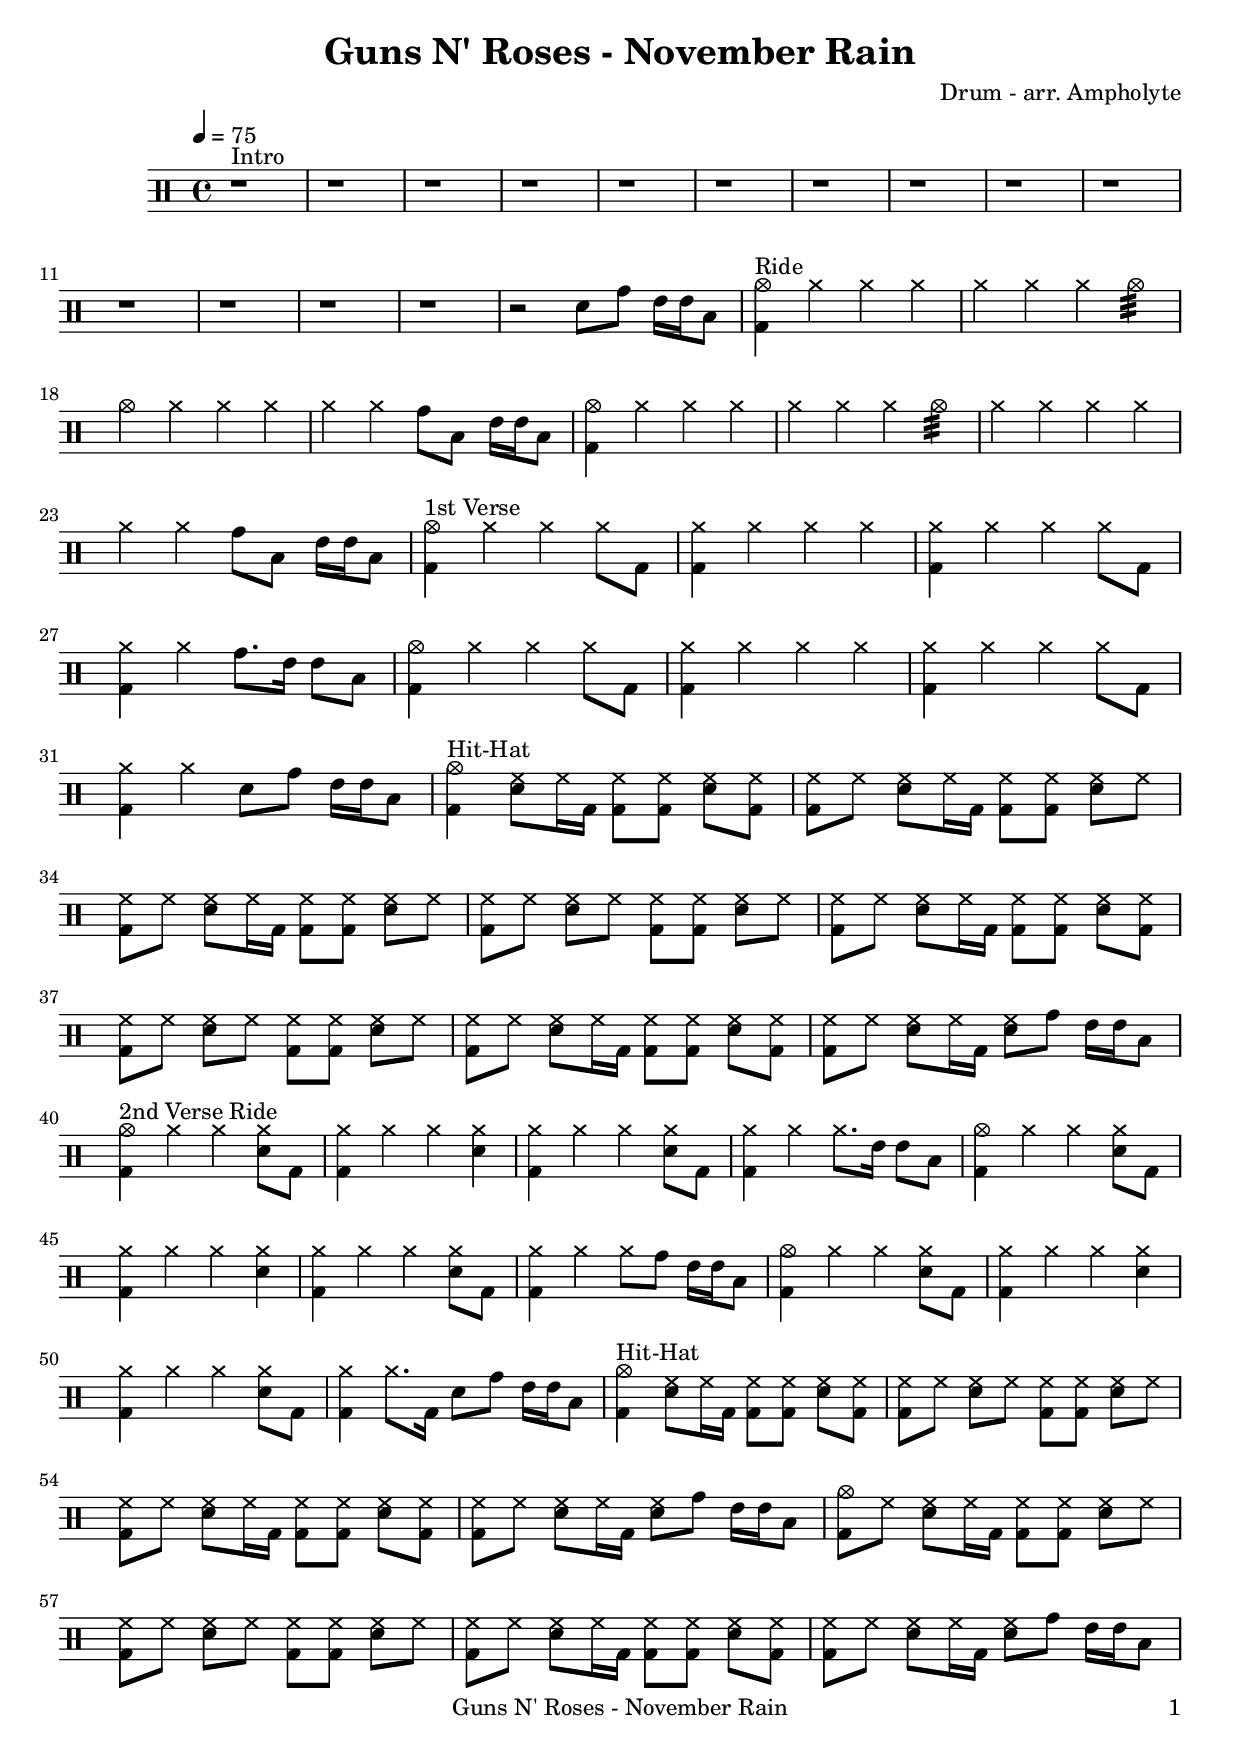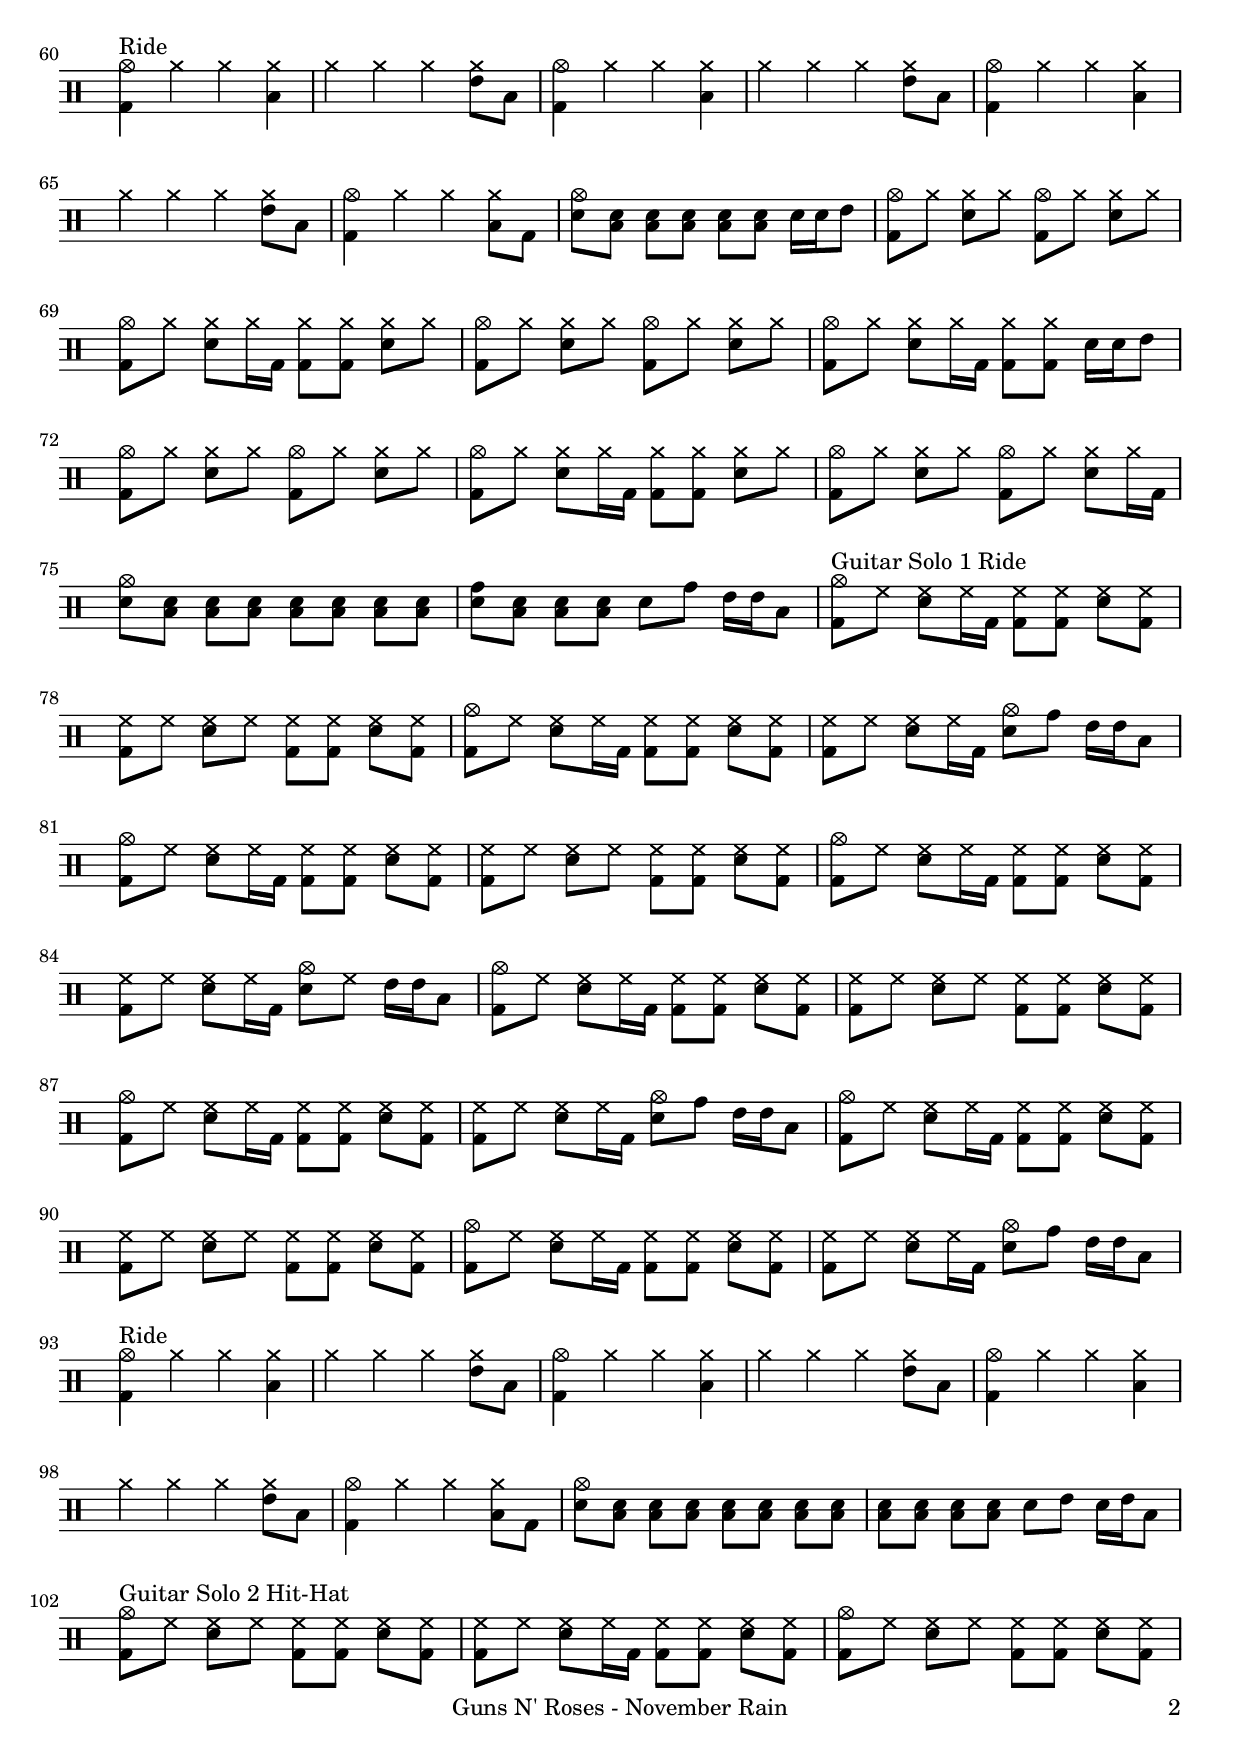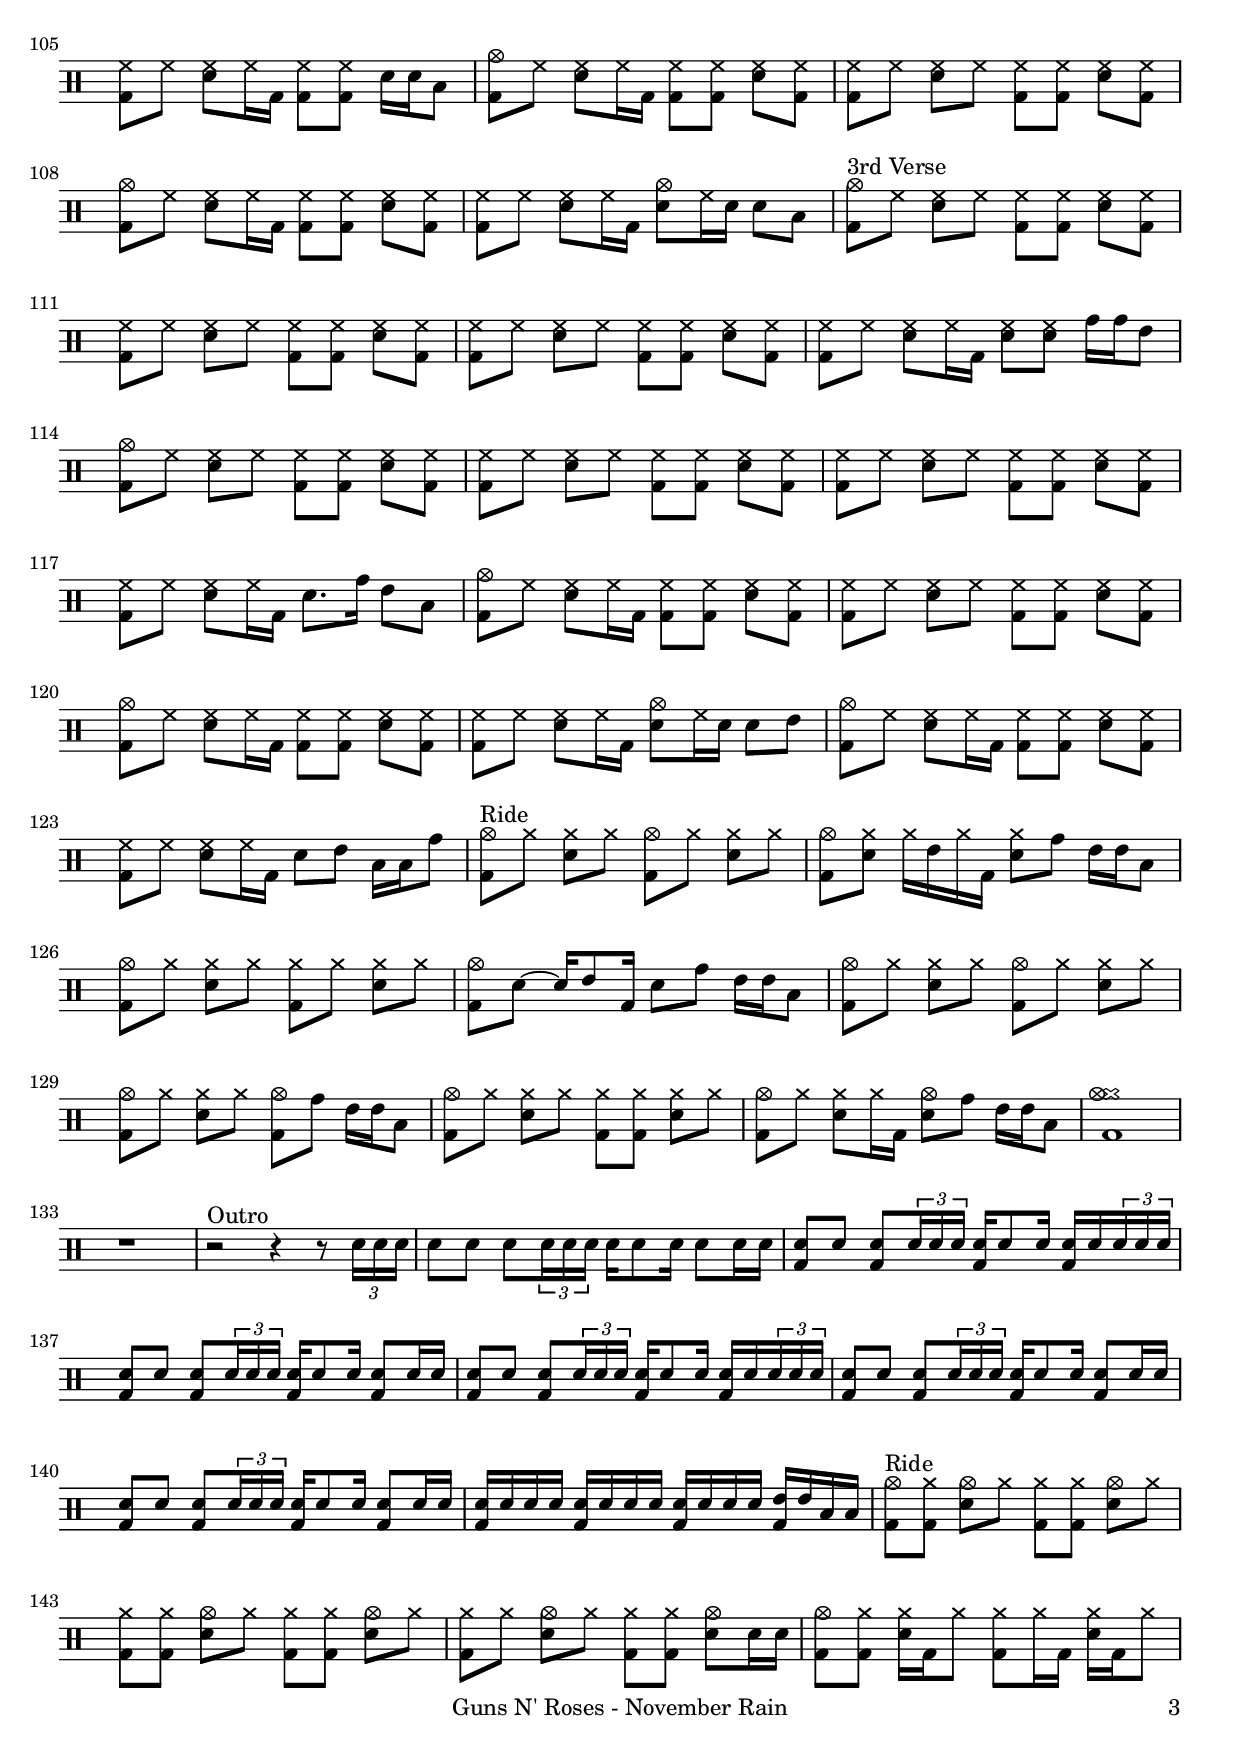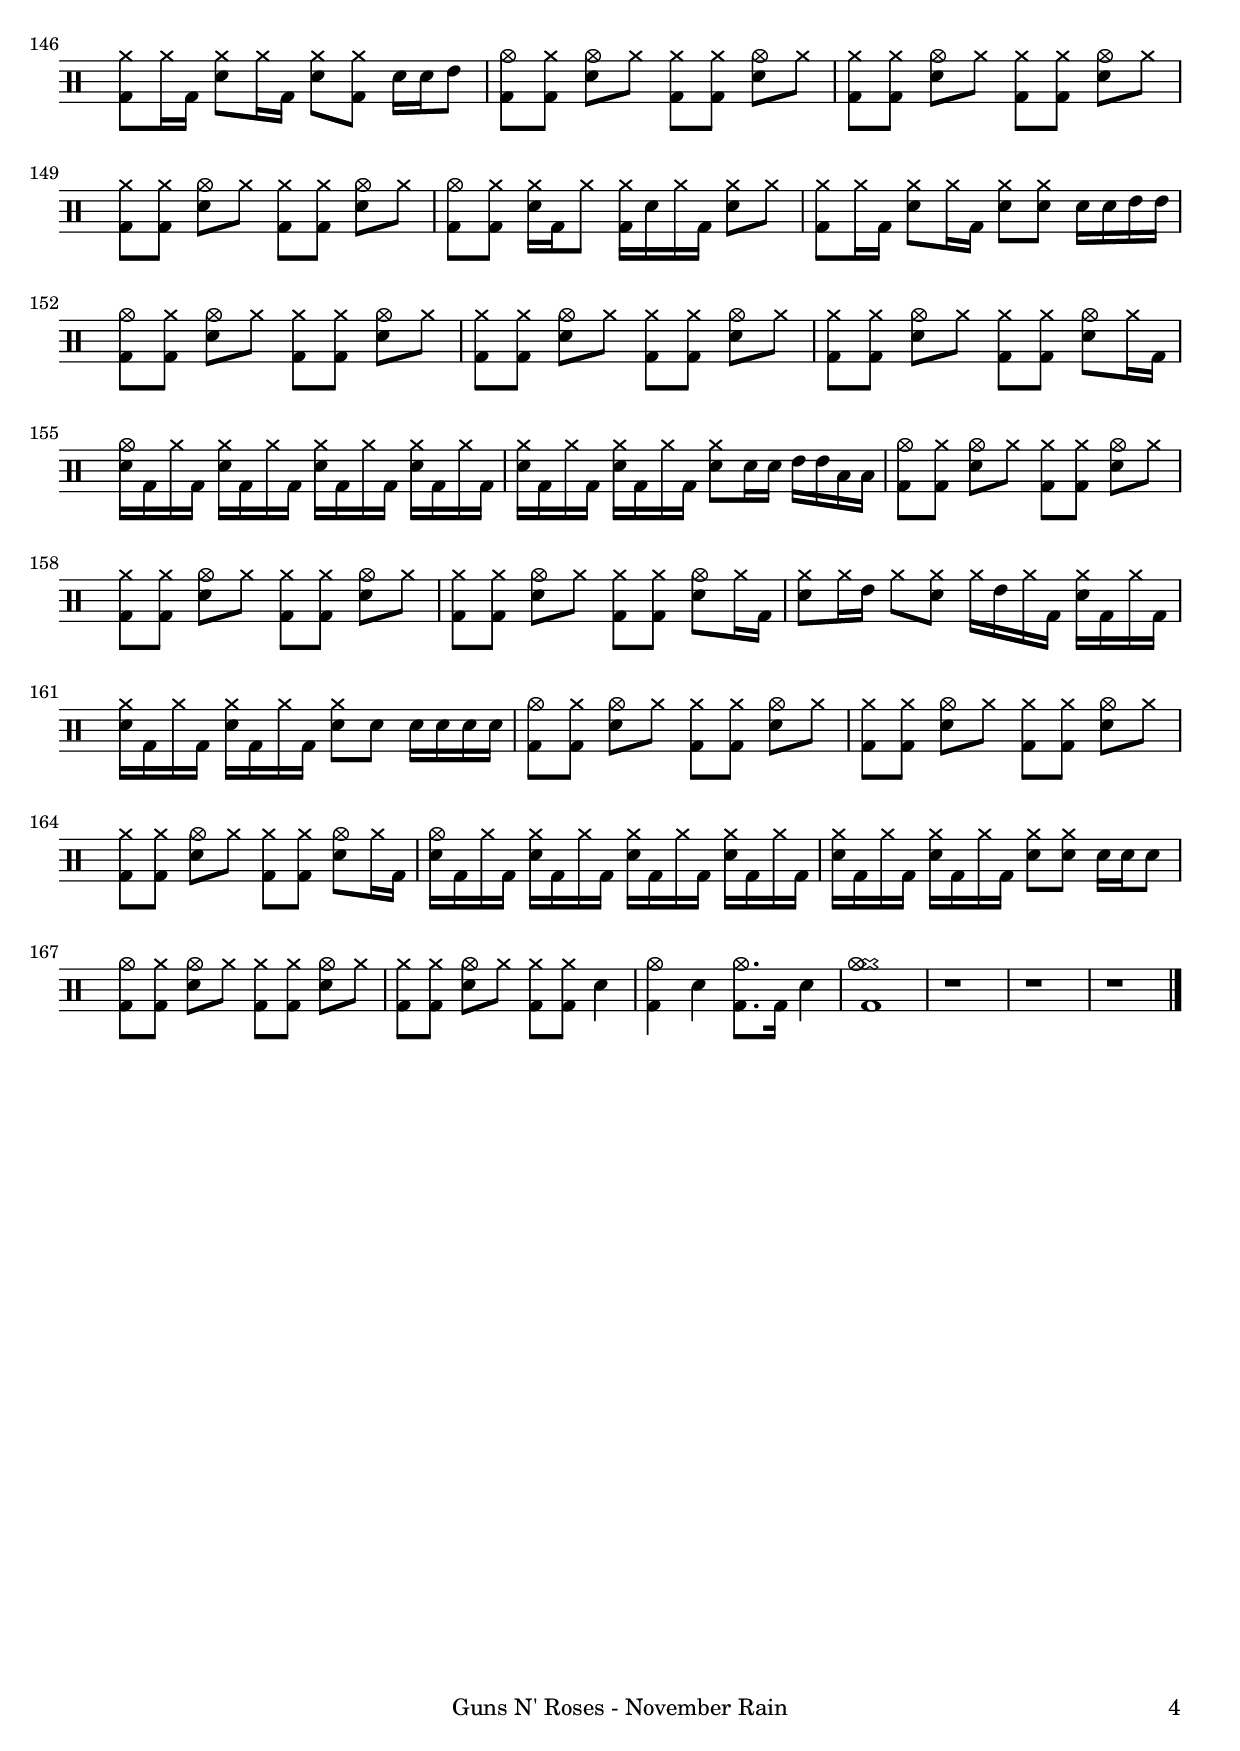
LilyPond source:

\version "2.18.2"

% Regle pour les pages
% #(set-global-staff-size 19.5) % taille des notes
% #(set-default-paper-size "a4")
% #(ly:set-option 'point-and-click #f) 

%{
  frappe baguette : ss
  grosse caisse : bd
  caisse claire : sn
  tom aigu : tomh
  tom medium : tommh
  tom basse : toml
  charleston : hh
  charleston ouvert : hho
  charleston mi-ouvert : hhho
  charleston ferme : hh
  pedale charleston : hhp
  crach :  cymc
  ride : cymr
  bell : cyms
  %}

  titlestr = "Guns N' Roses - November Rain"
  composerstr = "Drum - arr. Ampholyte"
  

  \header {
    title = \titlestr
    composer = \composerstr 

  }

  \paper {
    print-page-number = ##t
    print-first-page-number = ##t
    oddHeaderMarkup = \markup \null
    evenHeaderMarkup = \markup \null
    oddFooterMarkup = \markup {
      \fill-line {
        \on-the-fly \print-page-number-check-first
        \fromproperty #'header: \titlestr
        \fromproperty #'page:page-number-string
      }
    }
    evenFooterMarkup = \oddFooterMarkup
  }

  \score {

  \new DrumStaff 
  << 
    \new DrumVoice = "1" { s1 *1 } % voix du haut (une mesure)
    \drummode 
    { 
      % Les deux lignes precedentes permettent de
      % grouper les croches par deux au lieu de
      % quatre dans la configuration par defaut.
      % Permet de séparer les croches par groupe de 2 
      \set DrumVoice.beamExceptions = #'()
      \set DrumVoice.baseMoment = #(ly:make-moment 1/4)
      \set DrumVoice.beatStructure = #'(1 1 1 1)

      << 
        \tempo 4 = 75
        {
          r1^"Intro" r1 r1 r1 r1 r1 r1 r1

          % Mesure 9
          r1 r1 r1 r1 r1 r1
          r2 sn8 tomh8 tommh16 tommh toml8
          <cymc bd>4^"Ride" cymr cymr cymr
          cymr cymr cymr cymc4:32 

          % Mesure 18
          cymc4 cymr cymr cymr
          cymr4 cymr tomh8 toml tommh16 tommh toml8
          <cymc bd>4 cymr cymr cymr 
          cymr4 cymr cymr cymc4:32
          cymr4 cymr cymr cymr 
          cymr4 cymr tomh8 toml tommh16 tommh toml8

          % Mesure 24
          <cymc bd>4^"1st Verse" cymr cymr cymr8 bd
          <cymr bd>4 cymr cymr cymr 
          <cymr bd>4 cymr cymr cymr8 bd
          <cymr bd>4 cymr tomh8. tommh16 tommh8 toml
          <cymc bd>4 cymr cymr cymr8 bd
          <cymr bd>4 cymr cymr cymr
          <cymr bd>4 cymr cymr cymr8 bd
          <cymr bd>4 cymr sn8 tomh tommh16 tommh toml8

          % Mesure 32
          <cymc bd>4^"Hit-Hat" <hh sn>8 hh16 bd <hh bd>8 <hh bd> <hh sn> <hh bd>
          <hh bd>8 hh <hh sn> hh16 bd <hh bd>8 <hh bd> <hh sn> hh
          <hh bd>8 hh <hh sn> hh16 bd <hh bd>8 <hh bd> <hh sn> hh
          <hh bd>8 hh <hh sn> hh <hh bd> <hh bd> <hh sn> hh
          <hh bd>8 hh <hh sn> hh16 bd <hh bd>8 <hh bd> <hh sn> <hh bd>
          <hh bd>8 hh <hh sn> hh <hh bd> <hh bd> <hh sn> hh
          <hh bd>8 hh <hh sn> hh16 bd <hh bd>8 <hh bd> <hh sn> <hh bd>
          <hh bd>8 hh <hh sn> hh16 bd <hh sn>8 tomh tommh16 tommh toml8

          % Mesure 40
          <cymc bd>4^"2nd Verse Ride" cymr cymr <cymr sn>8 bd
          <cymr bd>4 cymr cymr <cymr sn>
          <cymr bd>4 cymr cymr <cymr sn>8 bd
          <cymr bd>4 cymr cymr8. tommh16 tommh8 toml
          <cymc bd>4 cymr cymr <cymr sn>8 bd
          <cymr bd>4 cymr cymr <cymr sn>
          <cymr bd>4 cymr cymr <cymr sn>8 bd
          <cymr bd>4 cymr cymr8 tomh tommh16 tommh toml8

          % Mesure 48
          <cymc bd>4 cymr cymr <cymr sn>8 bd
          <cymr bd>4 cymr cymr <cymr sn>
          <cymr bd>4 cymr cymr <cymr sn>8 bd
          <cymr bd>4 cymr8. bd16 sn8 tomh tommh16 tommh toml8
          <cymc bd>4^"Hit-Hat" <hh sn>8 hh16 bd <hh bd>8 <hh bd> <hh sn> <hh bd>
          <hh bd>8 hh <hh sn> hh <hh bd> <hh bd> <hh sn> hh
          <hh bd>8 hh <hh sn>8 hh16 bd <hh bd>8 <hh bd> <hh sn> <hh bd>
          <hh bd>8 hh <hh sn> hh16 bd <hh sn>8 tomh tommh16 tommh toml8

          % Mesure 56
          <cymc bd>8 hh <hh sn> hh16 bd <hh bd>8 <hh bd> <hh sn> hh
          <hh bd>8 hh <hh sn> hh <hh bd> <hh bd> <hh sn> hh
          <hh bd>8 hh <hh sn> hh16 bd <hh bd>8 <hh bd> <hh sn> <hh bd>
          <hh bd>8 hh <hh sn> hh16 bd <hh sn>8 tomh tommh16 tommh toml8
          <cymc bd>4^"Ride" cymr cymr <cymr toml>
          cymr4 cymr cymr <cymr tommh>8 toml
          <cymc bd>4 cymr cymr <cymr toml>
          cymr4 cymr cymr <cymr tommh>8 toml

          % Mesure 64
          <cymc bd>4 cymr cymr <cymr toml>
          cymr4 cymr cymr <cymr tommh>8 toml
          <cymc bd>4 cymr cymr <cymr toml>8 bd
          <cymc sn>8 <toml sn> <toml sn> <toml sn> <toml sn> <toml sn> sn16 sn tommh8
          <cymc bd>8 cymr <cymr sn> cymr <cymc bd> cymr <cymr sn> cymr 
          <cymc bd>8 cymr <cymr sn> cymr16 bd <cymr bd>8 <cymr bd> <cymr sn> cymr
          <cymc bd>8 cymr <cymr sn> cymr <cymc bd> cymr <cymr sn> cymr
          <cymc bd>8 cymr <cymr sn> cymr16 bd <cymr bd>8 <cymr bd> sn16 sn tommh8

          % Mesure 72
          <cymc bd>8 cymr <cymr sn> cymr <cymc bd> cymr <cymr sn> cymr
          <cymc bd>8 cymr <cymr sn> cymr16 bd <cymr bd>8 <cymr bd> <cymr sn> cymr
          <cymc bd>8 cymr <cymr sn> cymr <cymc bd> cymr <cymr sn> cymr16 bd
          <cymc sn>8 <toml sn> <toml sn> <toml sn> <toml sn> <toml sn> <toml sn> <toml sn>
          <tomh sn>8 <toml sn> <toml sn> <toml sn> sn tomh tommh16 tommh toml8
          <cymc bd>8^"Guitar Solo 1 Ride" hh <hh sn> hh16 bd <hh bd>8 <hh bd> <hh sn> <hh bd>
          <hh bd>8 hh <hh sn> hh <hh bd> <hh bd> <hh sn> <hh bd>
          <cymc bd>8 hh <hh sn> hh16 bd <hh bd>8 <hh bd> <hh sn> <hh bd>

          % Mesure 80
          <hh bd>8 hh <hh sn> hh16 bd <cymc sn>8 tomh tommh16 tommh toml8
          <cymc bd>8 hh <hh sn> hh16 bd <hh bd>8 <hh bd> <hh sn> <hh bd>
          <hh bd>8 hh <hh sn> hh <hh bd> <hh bd> <hh sn> <hh bd>
          <cymc bd>8 hh <hh sn> hh16 bd <hh bd>8 <hh bd> <hh sn> <hh bd> 
          <hh bd>8 hh <hh sn> hh16 bd <cymc sn>8 hh tommh16 tommh toml8
          <cymc bd>8 hh <hh sn> hh16 bd <hh bd>8 <hh bd> <hh sn> <hh bd>
          <hh bd>8 hh <hh sn> hh <hh bd> <hh bd> <hh sn> <hh bd>
          <cymc bd>8 hh <hh sn> hh16 bd <hh bd>8 <hh bd> <hh sn> <hh bd>

          % Mesure 88
          <hh bd>8 hh <hh sn> hh16 bd <cymc sn>8 tomh tommh16 tommh toml8
          <cymc bd>8 hh <hh sn> hh16 bd <hh bd>8 <hh bd> <hh sn> <hh bd>
          <hh bd>8 hh <hh sn> hh <hh bd> <hh bd> <hh sn> <hh bd> 
          <cymc bd>8 hh <hh sn> hh16 bd <hh bd>8 <hh bd> <hh sn> <hh bd>
          <hh bd>8 hh <hh sn> hh16 bd <cymc sn>8 tomh tommh16 tommh toml8
          <cymc bd>4^"Ride" cymr cymr <cymr toml>
          cymr4 cymr cymr <cymr tommh>8 toml
          <cymc bd>4 cymr cymr <cymr toml>

          % Mesure 96
          cymr4 cymr cymr <cymr tommh>8 toml
          <cymc bd>4 cymr cymr <cymr toml>
          cymr4 cymr cymr  <cymr tommh>8 toml
          <cymc bd>4 cymr cymr <cymr toml>8 bd
          <cymc sn>8 <toml sn> <toml sn> <toml sn> <toml sn> <toml sn> <toml sn> <toml sn>
          <toml sn>8 <toml sn> <toml sn> <toml sn> sn tommh sn16 tommh toml8
          <cymc bd>8^"Guitar Solo 2 Hit-Hat" hh <hh sn> hh <hh bd> <hh bd> <hh sn> <hh bd>
          <hh bd>8 hh <hh sn> hh16 bd <hh bd>8 <hh bd> <hh sn> <hh bd>

          % Mesure 104
          <cymc bd>8 hh <hh sn> hh <hh bd> <hh bd> <hh sn> <hh bd> 
          <hh bd>8 hh <hh sn> hh16 bd <hh bd>8 <hh bd> sn16 sn toml8
          <cymc bd>8 hh <hh sn> hh16 bd <hh bd>8 <hh bd> <hh sn> <hh bd>
          <hh bd>8 hh <hh sn> hh <hh bd> <hh bd> <hh sn> <hh bd> 
          <cymc bd>8 hh <hh sn> hh16 bd <hh bd>8 <hh bd>8 <hh sn> <hh bd> 
          <hh bd>8 hh <hh sn> hh16 bd <cymc sn>8 hh16 sn sn8 toml
          <cymc bd>8^"3rd Verse" hh <hh sn> hh <hh bd> <hh bd> <hh sn> <hh bd> 
          <hh bd>8 hh <hh sn> hh <hh bd> <hh bd> <hh sn> <hh bd> 

          % Mesure 112
          <hh bd>8 hh <hh sn> hh <hh bd> <hh bd> <hh sn> <hh bd>
          <hh bd>8 hh <hh sn> hh16 bd <hh sn>8 <hh sn> tomh16 tomh tommh8
          <cymc bd>8 hh <hh sn> hh <hh bd> <hh bd> <hh sn> <hh bd>
          <hh bd>8 hh <hh sn> hh <hh bd> <hh bd> <hh sn> <hh bd> 
          <hh bd>8 hh <hh sn> hh <hh bd> <hh bd> <hh sn> <hh bd>
          <hh bd>8 hh <hh sn> hh16 bd sn8. tomh16 tommh8 toml
          <cymc bd>8 hh <hh sn> hh16 bd <hh bd>8 <hh bd> <hh sn> <hh bd>
          <hh bd>8 hh <hh sn> hh <hh bd> <hh bd> <hh sn> <hh bd>

          % Mesure 120
          <cymc bd>8 hh <hh sn> hh16 bd <hh bd>8 <hh bd> <hh sn> <hh bd>
          <hh bd>8 hh <hh sn> hh16 bd <cymc sn>8 hh16 sn sn8 tommh
          <cymc bd>8 hh <hh sn> hh16 bd <hh bd>8 <hh bd> <hh sn> <hh bd>
          <hh bd>8 hh <hh sn> hh16 bd sn8 tommh toml16 toml tomh8
          <cymc bd>8^"Ride" cymr <cymr sn> cymr <cymc bd> cymr <cymr sn> cymr
          <cymc bd>8 <cymr sn> cymr16 tommh cymr bd <cymr sn>8 tomh tommh16 tommh toml8
          <cymc bd>8 cymr <cymr sn> cymr <cymr bd> cymr <cymr sn> cymr
          <cymc bd>8 sn8~ sn16 tommh8 bd16 sn8 tomh tommh16 tommh toml8

          % Mesure 128
          <cymc bd>8 cymr <cymr sn> cymr <cymc bd> cymr <cymr sn> cymr
          <cymc bd>8 cymr <cymr sn> cymr <cymc bd> tomh tommh16 tommh toml8
          <cymc bd>8 cymr <cymr sn> cymr <cymr bd> <cymr bd> <cymr sn> cymr 
          <cymc bd>8 cymr <cymr sn> cymr16 bd <cymc sn>8 tomh tommh16 tommh toml8
          <cymc cymr bd>1
          r1
          r2^"Outro" r4 r8 \tuplet 3/2 {sn16 sn sn} 
          sn8 sn sn \tuplet 3/2 {sn16 sn sn} sn sn8 sn16 sn8 sn16 sn

          % Mesure 136
          <sn bd>8 sn <sn bd> \tuplet 3/2 {sn16 sn sn} <sn bd> sn8 sn16 <sn bd> sn \tuplet 3/2 {sn16 sn sn}
          <sn bd>8 sn <sn bd> \tuplet 3/2 {sn16 sn sn} <sn bd> sn8 sn16 <sn bd>8 sn16 sn
          <sn bd>8 sn <sn bd> \tuplet 3/2 {sn16 sn sn} <sn bd> sn8 sn16 <sn bd> sn \tuplet 3/2 {sn16 sn sn}
          <sn bd>8 sn <sn bd> \tuplet 3/2 {sn16 sn sn} <sn bd> sn8 sn16 <sn bd>8 sn16 sn
          <sn bd>8 sn <sn bd> \tuplet 3/2 {sn16 sn sn} <sn bd> sn8 sn16 <sn bd>8 sn16 sn
          <sn bd>16 sn sn sn <sn bd> sn sn sn <sn bd> sn sn sn <tommh bd> tommh toml toml
          <cymc bd>8^"Ride" <cymr bd> <cymc sn> cymr <cymr bd> <cymr bd> <cymc sn> cymr
          <cymr bd>8 <cymr bd> <cymc sn> cymr <cymr bd> <cymr bd> <cymc sn> cymr

          % Mesure 144
          <cymr bd>8 cymr <cymc sn> cymr <cymr bd> <cymr bd> <cymc sn> sn16 sn
          <cymc bd>8 <cymr bd> <cymr sn>16 bd cymr8 <cymr bd> cymr16 bd <cymr sn> bd cymr8
          <cymr bd>8 cymr16 bd <cymr sn>8 cymr16 bd <cymr sn>8 <cymr bd> sn16 sn tommh8
          <cymc bd>8 <cymr bd> <cymc sn> cymr <cymr bd> <cymr bd> <cymc sn> cymr
          <cymr bd>8 <cymr bd> <cymc sn> cymr <cymr bd> <cymr bd> <cymc sn> cymr 
          <cymr bd>8 <cymr bd> <cymc sn> cymr <cymr bd> <cymr bd> <cymc sn> cymr 
          <cymc bd>8 <cymr bd> <cymr sn>16 bd cymr8 <cymr bd>16 sn cymr bd <cymr sn>8 cymr
          <cymr bd>8 cymr16 bd <cymr sn>8 cymr16 bd <cymr sn>8 <cymr sn>8 sn16 sn tommh tommh

          % Mesure 152
          <cymc bd>8 <cymr bd> <cymc sn> cymr <cymr bd> <cymr bd> <cymc sn> cymr 
          <cymr bd>8 <cymr bd> <cymc sn> cymr <cymr bd> <cymr bd> <cymc sn> cymr
          <cymr bd>8 <cymr bd> <cymc sn> cymr <cymr bd> <cymr bd> <cymc sn> cymr16  bd
          <cymc sn>16 bd cymr bd <cymr sn> bd cymr bd <cymr sn> bd cymr bd <cymr sn> bd cymr bd
          <cymr sn>16 bd cymr bd <cymr sn> bd cymr bd <cymr sn>8 sn16 sn tommh tommh toml toml
          <cymc bd>8 <cymr bd> <cymc sn> cymr <cymr bd> <cymr bd> <cymc sn> cymr
          <cymr bd>8 <cymr bd> <cymc sn> cymr <cymr bd> <cymr bd> <cymc sn> cymr 
          <cymr bd>8 <cymr bd> <cymc sn> cymr <cymr bd> <cymr bd> <cymc sn> cymr16 bd

          % Mesure 160
          <cymr sn>8 cymr16 tommh cymr8 <cymr sn> cymr16 tommh cymr bd <cymr sn> bd cymr bd 
          <cymr sn>16 bd cymr bd <cymr sn> bd cymr bd <cymr sn>8 sn sn16 sn sn sn 
          <cymc bd>8 <cymr bd> <cymc sn> cymr <cymr bd> <cymr bd> <cymc sn> cymr 
          <cymr bd>8 <cymr bd> <cymc sn> cymr <cymr bd> <cymr bd> <cymc sn> cymr
          <cymr bd>8 <cymr bd> <cymc sn> cymr <cymr bd> <cymr bd> <cymc sn> cymr16 bd
          <cymc sn>16 bd cymr bd <cymr sn> bd cymr bd <cymr sn> bd cymr bd <cymr sn> bd cymr bd

          % Mesure 166
          <cymr sn>16 bd cymr bd <cymr sn> bd cymr bd <cymr sn>8 <cymr sn> sn16 sn sn8
          <cymc bd>8 <cymr bd> <cymc sn> cymr <cymr bd> <cymr bd> <cymc sn> cymr 
          <cymr bd>8 <cymr bd> <cymc sn> cymr <cymr bd> <cymr bd> sn4
          <cymc bd>4 sn <cymc bd>8. bd16 sn4
          <cymc cymr bd>1
          r1 r1 r1 \bar "|."
        } 

      >>

    } 
  >>

}
